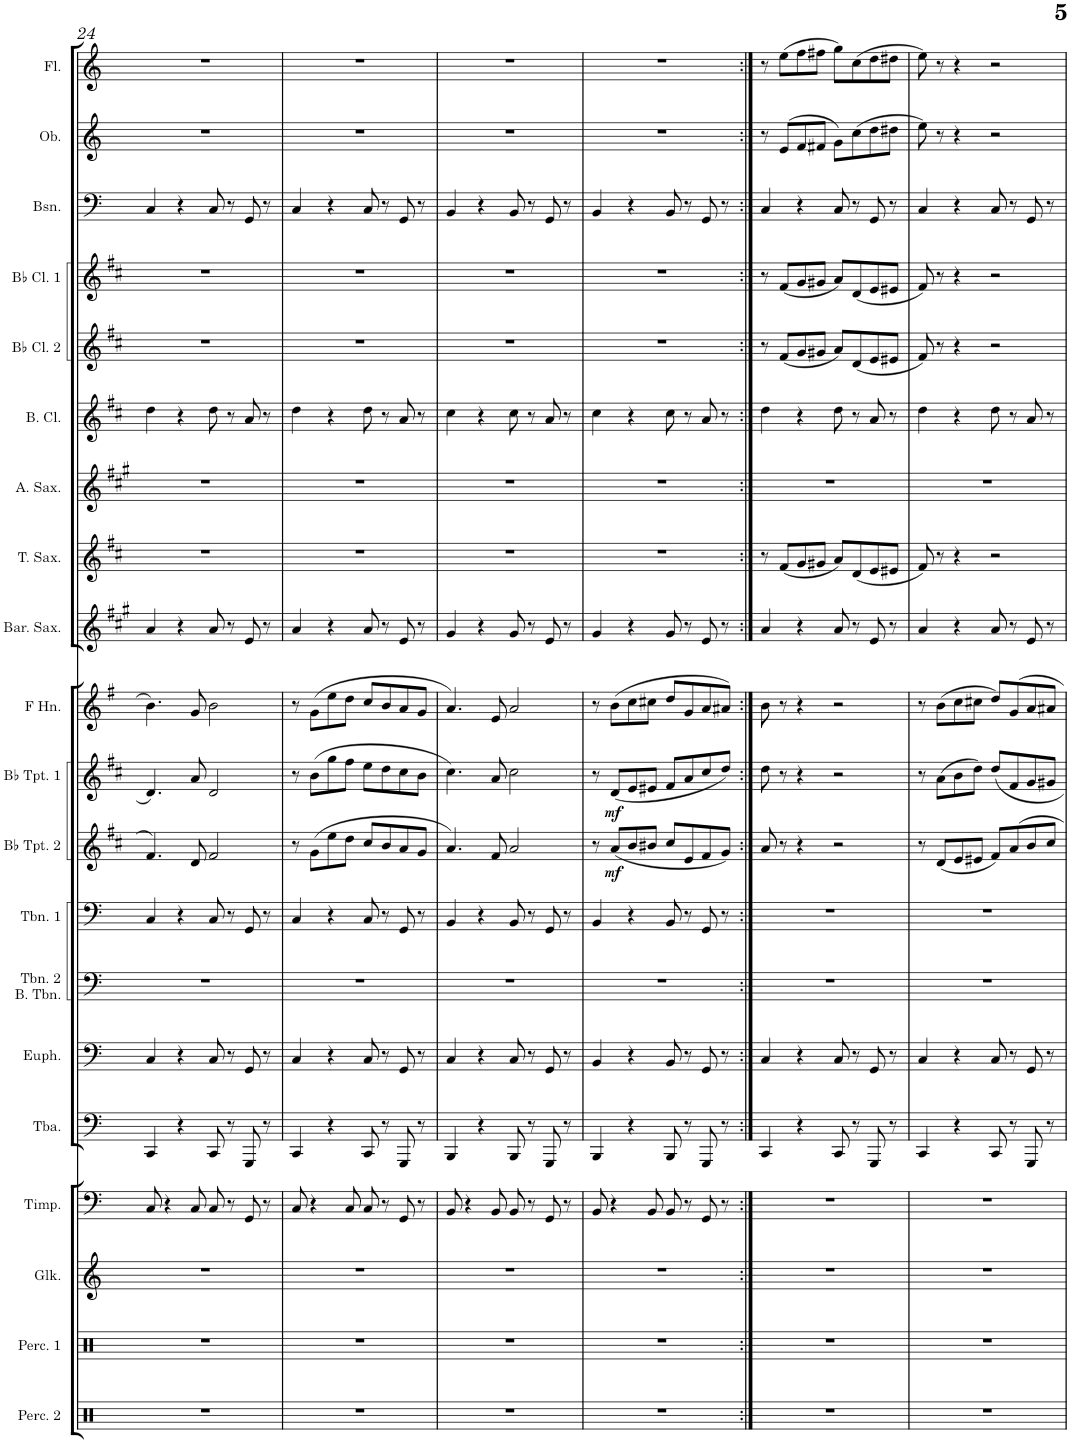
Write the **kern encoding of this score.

**kern	**kern	**kern	**kern	**kern	**kern	**kern	**kern	**kern	**dynam	**kern	**dynam	**kern	**kern	**kern	**kern	**kern	**kern	**kern	**kern	**kern	**kern
*part20	*part19	*part18	*part17	*part16	*part15	*part14	*part13	*part12	*part12	*part11	*part11	*part10	*part9	*part8	*part7	*part6	*part5	*part4	*part3	*part2	*part1
*staff20	*staff19	*staff18	*staff17	*staff16	*staff15	*staff14	*staff13	*staff12	*staff12	*staff11	*staff11	*staff10	*staff9	*staff8	*staff7	*staff6	*staff5	*staff4	*staff3	*staff2	*staff1
*I"Percussion 2	*I"Percussion 1	*I"Glockenspiel	*I"Timpani	*I"Tuba	*I"Euphonium	*I"Trombone 2 Bass Trombone	*I"Trombone 1	*I"Bb Trumpet 2	*	*I"Bb Trumpet 1	*	*I"Horn in F	*I"Baritone Saxophone	*I"Tenor Saxophone	*I"Alto Saxophone	*I"Bass Clarinet	*I"Bb Clarinet 2	*I"Bb Clarinet 1	*I"Bassoon	*I"Oboe	*I"Flute
*I'Perc. 2	*I'Perc. 1	*I'Glk.	*I'Timp.	*I'Tba.	*I'Euph.	*I'Tbn. 2 B. Tbn.	*I'Tbn. 1	*I'Bb Tpt. 2	*	*I'Bb Tpt. 1	*	*	*I'Bar. Sax.	*I'T. Sax.	*I'A. Sax.	*I'B. Cl.	*I'Bb Cl. 2	*I'Bb Cl. 1	*I'Bsn.	*I'Ob.	*I'Fl.
!!LO:PB:g=z
*clefX	*clefX	*clefG2	*clefF4	*clefF4	*clefF4	*clefF4	*clefF4	*clefG2	*	*clefG2	*	*clefG2	*clefG2	*clefG2	*clefG2	*clefG2	*clefG2	*clefG2	*clefF4	*clefG2	*clefG2
*	*	*Trd-14c-24	*	*	*	*	*	*Trd1c2	*	*Trd1c2	*	*Trd4c7	*Trd12c21	*Trd8c14	*Trd5c9	*Trd8c14	*Trd1c2	*Trd1c2	*	*	*
*k[]	*k[]	*k[]	*k[]	*k[]	*k[]	*k[]	*k[]	*k[f#c#]	*	*k[f#c#]	*	*k[f#]	*k[f#c#g#]	*k[f#c#]	*k[f#c#g#]	*k[f#c#]	*k[f#c#]	*k[f#c#]	*k[]	*k[]	*k[]
*M4/4	*M4/4	*M4/4	*M4/4	*M4/4	*M4/4	*M4/4	*M4/4	*M4/4	*	*M4/4	*	*M4/4	*M4/4	*M4/4	*M4/4	*M4/4	*M4/4	*M4/4	*M4/4	*M4/4	*M4/4
=24	=24	=24	=24	=24	=24	=24	=24	=24	=24	=24	=24	=24	=24	=24	=24	=24	=24	=24	=24	=24	=24
1r	1r	1r	8C/	4CC/	4C/	1r	4C/	4.f#/	.	4.d/	.	4.b\	4a/	1r	1r	4dd\	1r	1r	4C/	1r	1r
.	.	.	4r	.	.	.	.	.	.	.	.	.	.	.	.	.	.	.	.	.	.
.	.	.	.	4r	4r	.	4r	.	.	.	.	.	4r	.	.	4r	.	.	4r	.	.
.	.	.	8C/	.	.	.	.	8d/	.	8a/	.	8g/	.	.	.	.	.	.	.	.	.
.	.	.	8C/	8CC/	8C/	.	8C/	2f#/	.	2d/	.	2b\	8a/	.	.	8dd\	.	.	8C/	.	.
.	.	.	8r	8r	8r	.	8r	.	.	.	.	.	8r	.	.	8r	.	.	8r	.	.
.	.	.	8GG/	8GGG/	8GG/	.	8GG/	.	.	.	.	.	8e/	.	.	8a/	.	.	8GG/	.	.
.	.	.	8r	8r	8r	.	8r	.	.	.	.	.	8r	.	.	8r	.	.	8r	.	.
=25	=25	=25	=25	=25	=25	=25	=25	=25	=25	=25	=25	=25	=25	=25	=25	=25	=25	=25	=25	=25	=25
1r	1r	1r	8C/	4CC/	4C/	1r	4C/	8r	.	8r	.	8r	4a/	1r	1r	4dd\	1r	1r	4C/	1r	1r
.	.	.	4r	.	.	.	.	(8g\L	.	(8b\L	.	(8g\L	.	.	.	.	.	.	.	.	.
.	.	.	.	4r	4r	.	4r	8ee\	.	8gg\	.	8ee\	4r	.	.	4r	.	.	4r	.	.
.	.	.	8C/	.	.	.	.	8dd\J	.	8ff#\J	.	8dd\J	.	.	.	.	.	.	.	.	.
.	.	.	8C/	8CC/	8C/	.	8C/	8cc#/L	.	8ee\L	.	8cc/L	8a/	.	.	8dd\	.	.	8C/	.	.
.	.	.	8r	8r	8r	.	8r	8b/	.	8dd\	.	8b/	8r	.	.	8r	.	.	8r	.	.
.	.	.	8GG/	8GGG/	8GG/	.	8GG/	8a/	.	8cc#\	.	8a/	8e/	.	.	8a/	.	.	8GG/	.	.
.	.	.	8r	8r	8r	.	8r	8g/J	.	8b\J	.	8g/J	8r	.	.	8r	.	.	8r	.	.
=26	=26	=26	=26	=26	=26	=26	=26	=26	=26	=26	=26	=26	=26	=26	=26	=26	=26	=26	=26	=26	=26
1r	1r	1r	8BB/	4BBB/	4C/	1r	4BB/	4.a/)	.	4.cc#\)	.	4.a/)	4g#/	1r	1r	4cc#\	1r	1r	4BB/	1r	1r
.	.	.	4r	.	.	.	.	.	.	.	.	.	.	.	.	.	.	.	.	.	.
.	.	.	.	4r	4r	.	4r	.	.	.	.	.	4r	.	.	4r	.	.	4r	.	.
.	.	.	8BB/	.	.	.	.	8f#/	.	8a/	.	8e/	.	.	.	.	.	.	.	.	.
.	.	.	8BB/	8BBB/	8C/	.	8BB/	2a/	.	2cc#\	.	2a/	8g#/	.	.	8cc#\	.	.	8BB/	.	.
.	.	.	8r	8r	8r	.	8r	.	.	.	.	.	8r	.	.	8r	.	.	8r	.	.
.	.	.	8GG/	8GGG/	8GG/	.	8GG/	.	.	.	.	.	8e/	.	.	8a/	.	.	8GG/	.	.
.	.	.	8r	8r	8r	.	8r	.	.	.	.	.	8r	.	.	8r	.	.	8r	.	.
=27	=27	=27	=27	=27	=27	=27	=27	=27	=27	=27	=27	=27	=27	=27	=27	=27	=27	=27	=27	=27	=27
1r	1r	1r	8BB/	4BBB/	4BB/	1r	4BB/	8r	.	8r	.	8r	4g#/	1r	1r	4cc#\	1r	1r	4BB/	1r	1r
!	!	!	!	!	!	!	!	!	!LO:DY:b	!	!LO:DY:b	!	!	!	!	!	!	!	!	!	!
.	.	.	4r	.	.	.	.	(8a/L	mf	(8d/L	mf	(8b\L	.	.	.	.	.	.	.	.	.
.	.	.	.	4r	4r	.	4r	8b/	.	8e/	.	8cc\	4r	.	.	4r	.	.	4r	.	.
.	.	.	8BB/	.	.	.	.	8b#X/J	.	8e#X/J	.	8cc#X\J	.	.	.	.	.	.	.	.	.
.	.	.	8BB/	8BBB/	8BB/	.	8BB/	8cc#/L	.	8f#/L	.	8dd/L	8g#/	.	.	8cc#\	.	.	8BB/	.	.
.	.	.	8r	8r	8r	.	8r	8e/	.	8a/	.	8g/	8r	.	.	8r	.	.	8r	.	.
.	.	.	8GG/	8GGG/	8GG/	.	8GG/	8f#/	.	8cc#/	.	8a/	8e/	.	.	8a/	.	.	8GG/	.	.
.	.	.	8r	8r	8r	.	8r	8g/J)	.	8dd/J)	.	8a#X/J)	8r	.	.	8r	.	.	8r	.	.
=28:|!	=28:|!	=28:|!	=28:|!	=28:|!	=28:|!	=28:|!	=28:|!	=28:|!	=28:|!	=28:|!	=28:|!	=28:|!	=28:|!	=28:|!	=28:|!	=28:|!	=28:|!	=28:|!	=28:|!	=28:|!	=28:|!
1r	1r	1r	1r	4CC/	4C/	1r	1r	8a/	.	8dd\	.	8b\	4a/	8r	1r	4dd\	8r	8r	4C/	8r	8r
.	.	.	.	.	.	.	.	8r	.	8r	.	8r	.	(8f#/L	.	.	(8f#/L	(8f#/L	.	(8e/L	(8ee\L
.	.	.	.	4r	4r	.	.	4r	.	4r	.	4r	4r	8g/	.	4r	8g/	8g/	4r	8f/	8ff\
.	.	.	.	.	.	.	.	.	.	.	.	.	.	8g#X/J	.	.	8g#X/J	8g#X/J	.	8f#X/J	8ff#X\J
.	.	.	.	8CC/	8C/	.	.	2r	.	2r	.	2r	8a/	8a/L)	.	8dd\	8a/L)	8a/L)	8C/	8g\L)	8gg\L)
.	.	.	.	8r	8r	.	.	.	.	.	.	.	8r	(8d/	.	8r	(8d/	(8d/	8r	(8cc\	(8cc\
.	.	.	.	8GGG/	8GG/	.	.	.	.	.	.	.	8e/	8e/	.	8a/	8e/	8e/	8GG/	8dd\	8dd\
.	.	.	.	8r	8r	.	.	.	.	.	.	.	8r	8e#X/J	.	8r	8e#X/J	8e#X/J	8r	8dd#X\J	8dd#X\J
=29	=29	=29	=29	=29	=29	=29	=29	=29	=29	=29	=29	=29	=29	=29	=29	=29	=29	=29	=29	=29	=29
1r	1r	1r	1r	4CC/	4C/	1r	1r	8r	.	8r	.	8r	4a/	8f#/)	1r	4dd\	8f#/)	8f#/)	4C/	8ee\)	8ee\)
.	.	.	.	.	.	.	.	(8d/L	.	(8a\L	.	(8b\L	.	8r	.	.	8r	8r	.	8r	8r
.	.	.	.	4r	4r	.	.	8e/	.	8b\	.	8cc\	4r	4r	.	4r	4r	4r	4r	4r	4r
.	.	.	.	.	.	.	.	8e#X/J	.	8dd\J)	.	8cc#X\J	.	.	.	.	.	.	.	.	.
.	.	.	.	8CC/	8C/	.	.	8f#/L)	.	8dd/L	.	8dd/L)	8a/	2r	.	8dd\	2r	2r	8C/	2r	2r
.	.	.	.	8r	8r	.	.	8a/	.	8f#/	.	8g/	8r	.	.	8r	.	.	8r	.	.
.	.	.	.	8GGG/	8GG/	.	.	8b/	.	8g/	.	8a/	8e/	.	.	8a/	.	.	8GG/	.	.
.	.	.	.	8r	8r	.	.	8cc#/J	.	8g#X/J	.	8a#X/J	8r	.	.	8r	.	.	8r	.	.
=	=	=	=	=	=	=	=	=	=	=	=	=	=	=	=	=	=	=	=	=	=
*-	*-	*-	*-	*-	*-	*-	*-	*-	*-	*-	*-	*-	*-	*-	*-	*-	*-	*-	*-	*-	*-
